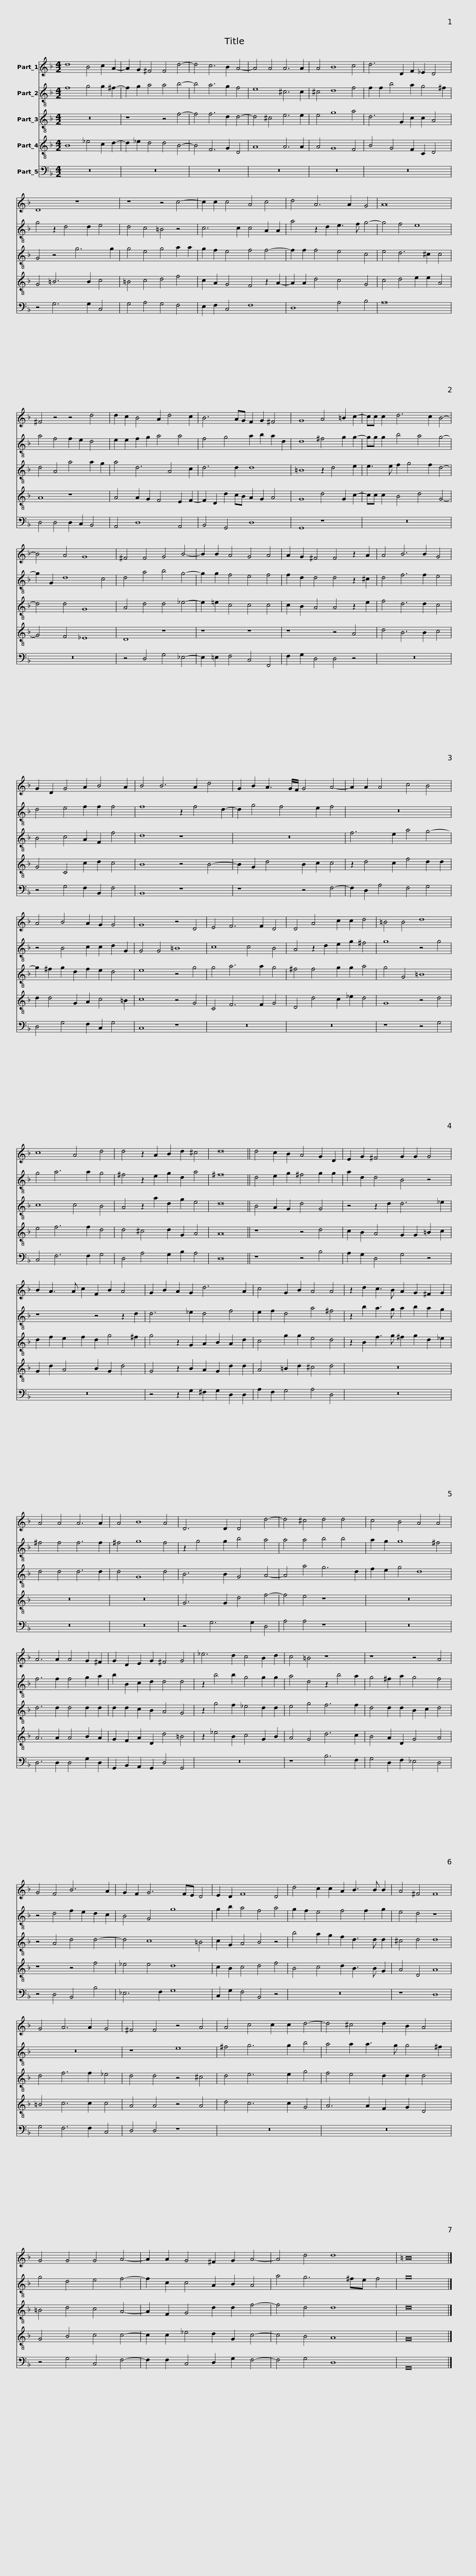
X:1
%%score 1 2 3 4 5
L:1/8
M:4/2
I:linebreak $
K:F
V:1 treble
V:2 treble-8
V:3 treble-8
V:4 treble-8
V:5 bass
V:1
 d8 B4 c2 A2- | A2 G2 ^F4 F4 d4- | d4 c6 B2 A4- | A4 A4 A6 A2 | A4 B8 c4 | %5
 d6 D2 F2 _E2 D4 | D8 z8 |$ z8 z4 c4- | c2 c2 c4 A4 c4 | d4 A6 A2 G4 | %10
 A16 | ^F4 z4 z4 d4 | d2 c2 B4 A2 d4 c2 |$ B6 AG F2 G2 ^F4 |$ G8 A4 =B2 c2- | %15
 cc c2 d6 c2 B4- | B4 A4 G8 | ^F4 F4 G4 B4- | B2 B2 A4 G4 A4 | A2 G2 ^F4 F4 z2 A2 |$ %20
 A4 B6 B2 G4 | G2 D2 G4 A2 B4 A2 | B4 B6 A2 d4 | G2 B2 A3 G/F/ G4 A4- | A2 A2 A4 c4 B4 | %25
 A4 B4 A2 G2 G4 |$ G8 z4 D4 | E4 F6 F2 D4 | D4 A4 c2 c2 d4 | =B4 B4 d8 | %30
 c8 A4 d4 | d4 z2 A2 B2 d2 ^c4 | d16 ||$ d4 c2 B2 A4 G2 D2 | E2 G2 ^F4 G2 G2 G4 | %35
 B2 A3 A c2 F2 B2 A4 | G2 B2 A2 G2 d6 A2 | c4 G2 B2 A4 A4 |$ z2 d2 c3 B A2 G2 ^F2 G2 | A4 A4 A6 A2 |$ %40
 A4 B8 A4 | D6 D2 D4 d4- | d4 ^c4 d4 d4 | c4 B4 A4 A4 | A6 A2 A4 G2 ^F2 | %45
 G2 D2 E2 G2 ^F4 G4 | _e6 d2 c4 B2 d2 |$ c4 =B4 z8 | z8 z4 A4 | G4 F4 B6 A2 | %50
 G2 F2 G6 FE D4 | E2 D2 F8 D4 | d4 c2 c2 A2 B3 B B2 | A4 ^F4 F8 |$ G4 A6 A2 G4 | %55
 ^F4 F4 z4 A4 | A4 c4 c2 c2 d4- | d4 ^c4 d2 B2 A4 | G4 G4 G4 A4- | A2 A2 G4 ^F2 G2 A4- | %60
 A4 d4 d8 | =B16 |] %62
V:2
 f8 g4 g2 ^f2- | f2 g2 a4 a4 b4- | b4 a6 g2 f4 | e8 ^c6 c2 | ^c4 d8 f4 | %5
 f2 f2 b4 a2 g4 ^f2 | g4 z2 d4 d2 e4 |$ d4 c4 =B4 z4 | c6 c2 c4 A2 A2 | a4 z2 d2 e3 f g4- | %10
 g4 f4 e8 | a4 f4 f2 e2 d4 | e2 e2 f2 g2 a4 a4 |$ f4 g4 a2 b2 a2 d2 |$ d8 ^f4 g2 g2- | %15
 gg g2 b4 a4 g4- | g2 G2 d8 c4 | d4 a4 b4 g4- | g2 g2 f4 e4 f4 | f2 d2 d4 d4 z2 ^c2 |$ %20
 d4 f6 f2 e4 | d4 e4 f2 f2 f4 | f8 z2 f4 d2- | d2 g4 f4 e2 f4 | z16 | %25
 z4 B4 c2 c2 d2 G2 |$ G4 G4 =B8 | c8 c4 B4 | A4 z2 d2 e2 g2 ^f4 | g8 z4 g4 | %30
 g4 a6 a2 g4 | ^f4 z2 e2 g2 d2 a4 | ^f16 ||$ d4 e2 g2 ^f4 g2 g2 | a2 d2 d4 B4 z4 | %35
 z8 z4 z2 d2 | d6 _e2 d4 f4 | e2 f2 d4 a4 ^f4 |$ z2 b2 a3 g a2 b2 a2 g2 | ^f4 f4 f6 f2 |$ %40
 ^f4 g8 f4 | z2 g4 g2 b4 a4 | a4 a4 b4 b4 | a2 g2 g8 ^f4 | f6 f2 f4 g2 a2 | %45
 b2 B2 c2 d2 d4 d4 | z2 b4 b2 g4 g2 g2 |$ a4 d4 z2 b4 a2 | g4 ^f2 a2 g4 f4 | z4 d4 f2 e2 d2 c2 | %50
 B4 G4 g8 | g2 b2 a4 f4 a4 | g2 f2 e4 f4 f2 g2 | e4 d4 z8 |$ z16 | %55
 z8 e8 | ^f4 g6 g2 b4 | a4 a2 a3 g g4 ^f2 | g4 d4 e4 f4- | f2 c2 c4 A2 B2 A4 | %60
 a4 g6 ^fe f4 | g16 |] %62
V:3
 z16 | z8 z4 f4- | f4 f6 d2 d4- | d4 ^c4 e6 e2 | e4 g8 a4 | %5
 d6 G2 c2 c2 A4 | G4 z4 g6 g2 |$ g4 e4 g4 a2 a2 | g2 f2 e4 f4 f4- | f2 f2 f4 e4 c4 | %10
 e4 d6 ^c2 c4 | d4 A4 a4 a2 g2 | a4 d6 A4 c2 |$ d6 d2 d8 |$ =B8 z2 d4 e2 | %15
 e3 e f2 g4 f2 d4- | d4 d4 G8 | A4 d4 d4 _e4- | e2 =e2 c4 c4 c4 | c2 B2 A4 A4 z2 e2 |$ %20
 f4 d6 d2 c4 | B4 c4 A2 F2 f4 | d8 z8 | z16 | f6 e2 a4 g4- | %25
 g2 ^f2 g2 d2 f2 e2 d4 |$ e8 z4 g4 | g4 a6 a2 g4 | ^f4 f4 g2 g2 a4 | g4 G4 =B8 | %30
 c8 c4 B4 | A4 z2 a2 d2 g2 e4 | d16 ||$ B4 A2 G2 d4 G4 | z4 z2 d2 d6 _e2 | %35
 d2 f2 e2 f2 d2 g4 ^f2 | g4 z2 G2 A2 B2 A2 d2 | c4 g2 g2 e4 d4 |$ z2 B2 f3 g ^f2 g2 d2 _e2 | d4 d4 d6 d2 |$ %40
 d4 G8 d4 | B6 B2 G4 A4- | A4 a4 g6 d2 | f2 e2 g4 d8 | d6 d2 d4 d2 d2 | %45
 d2 d2 c2 B2 A4 G4 | z2 g4 f2 _e4 d2 d2 |$ e4 g4 f6 f2 | d4 d2 d2 B2 c2 d4 | z4 A4 d4 d4- | %50
 d4 c8 =B4 | c2 G2 A4 B4 z4 | b4 a2 g2 f2 d3 d d2 | ^c4 d4 d8 |$ d4 f6 f2 _e4 | %55
 d4 d4 z4 ^c4 | d4 e6 e2 g4 | f4 e4 d2 d2 d4 | =B4 d4 c4 A4- | A2 F2 G4 d2 d2 f4- | %60
 f4 d4 d8 | d16 |] %62
V:4
 B8 _e4 c2 d2- | d2 _e2 d4 d4 B4- | B4 F6 G2 D4 | A8 A6 A2 | A4 G8 F4 | %5
 B4 G4 F2 C2 D4 | G4 =B6 B2 c4 |$ =B4 c4 d4 f4 | c2 A2 G4 F4 z2 A2- | A2 A2 d4 c4 G4 | %10
 c4 d4 e2 e2 A4 | A8 z8 | A4 A2 G2 F4 E2 F2- |$ F2 D2 d2 cB A2 G2 A4 |$ G8 d4 G2 c2- | %15
 cc c2 B4 d4 G4- | G4 F4 _E8 | D8 z8 | z8 z8 | z8 z4 A4 |$ %20
 d4 B6 B2 c4 | G4 C4 c2 d2 c4 | B8 z4 B4- | B2 G2 d4 B2 c2 c4 | z2 d4 c2 f4 d2 d2 | %25
 d2 d4 G2 A2 c4 =B2 |$ c8 z4 G4 | C4 F6 F2 G4 | D4 d4 c2 _e2 d4 | G8 z4 d4 | %30
 e4 f6 f2 d4 | d4 ^c4 d2 G2 A4 | A16 ||$ z8 z4 d4 | c2 B2 A4 G2 G2 =B2 c2 | %35
 G2 d2 A4 B2 G2 d4 | G4 z2 B2 A2 G2 d2 d2 | A4 =B2 d2 ^c4 d4 |$ z16 | z16 |$ %40
 z16 | G6 G2 d4 f4- | f4 e4 z8 | z16 | A6 A2 A4 B2 A2 | %45
 G2 F2 A2 D2 d4 =B4 | z2 _e4 B2 c4 G2 B2 |$ A4 G4 d6 c2 | B4 A2 D2 G4 A4 | z8 z4 f4 | %50
 _e4 e4 d8 | c2 B2 c4 d4 f4 | B4 c4 d2 B3 B G2 | A4 D4 A8 |$ =B4 c6 c2 c4 | %55
 A4 A4 z4 A4 | d4 c6 c2 G4 | A6 A2 F2 G2 D4 | G4 B4 c4 c4- | c2 c2 _e4 d2 G2 c4- | %60
 c4 B4 A8 | G16 |] %62
V:5
 z16 | z16 | z16 | z16 | z16 | %5
 z16 | z4 G,6 G,2 C,4 |$ G,4 A,4 G,4 F,4 | E,2 F,2 C,4 F,8 | D,8 A,4 B,4 | %10
 A,16 | D,4 D,4 D,2 C,2 B,,4 | A,,4 D,8 A,,4 |$ B,,4 G,,4 D,8 |$ G,,8 z8 | %15
 z16 | z16 | z4 D,4 G,4 _E,4- | E,2 =E,2 F,4 C,4 F,,4 | F,2 G,2 D,4 D,4 z4 |$ %20
 z16 | z4 G,4 F,2 B,,2 F,4 | B,,8 z8 | z8 z4 F,4- | F,2 D,2 A,4 F,4 G,4 | %25
 D,4 G,4 F,2 C,2 G,4 |$ C,8 z8 | z16 | z16 | z8 z4 G,4 | %30
 C,4 F,6 F,2 G,4 | D,4 A,4 G,2 B,2 A,4 | D,16 ||$ z8 z4 B,4 | A,2 G,2 D,4 G,4 z4 | %35
 z16 | z4 z2 G,2 ^F,2 G,2 D,2 D,2 | A,2 F,2 G,4 A,4 D,4 |$ z16 | z16 |$ %40
 z16 | z4 G,6 G,2 D,4 | A,4 A,4 z8 | z16 | D,6 D,2 D,4 G,2 D,2 | %45
 G,,2 B,,2 A,,2 G,,2 D,4 G,,4 | z16 |$ z8 B,6 F,2 | G,4 D,2 F,2 _E,4 D,4 | z4 D,4 B,,4 B,4 | %50
 _E,6 F,2 G,8 | C,2 G,2 F,4 B,,4 z4 | z16 | z8 D,8 |$ G,4 F,6 F,2 C,4 | %55
 D,4 D,4 z8 | z16 | z16 | z4 G,4 C,4 F,4- | F,2 F,2 C,4 D,2 G,2 F,4- | %60
 F,4 G,4 D,8 | G,,16 |] %62
